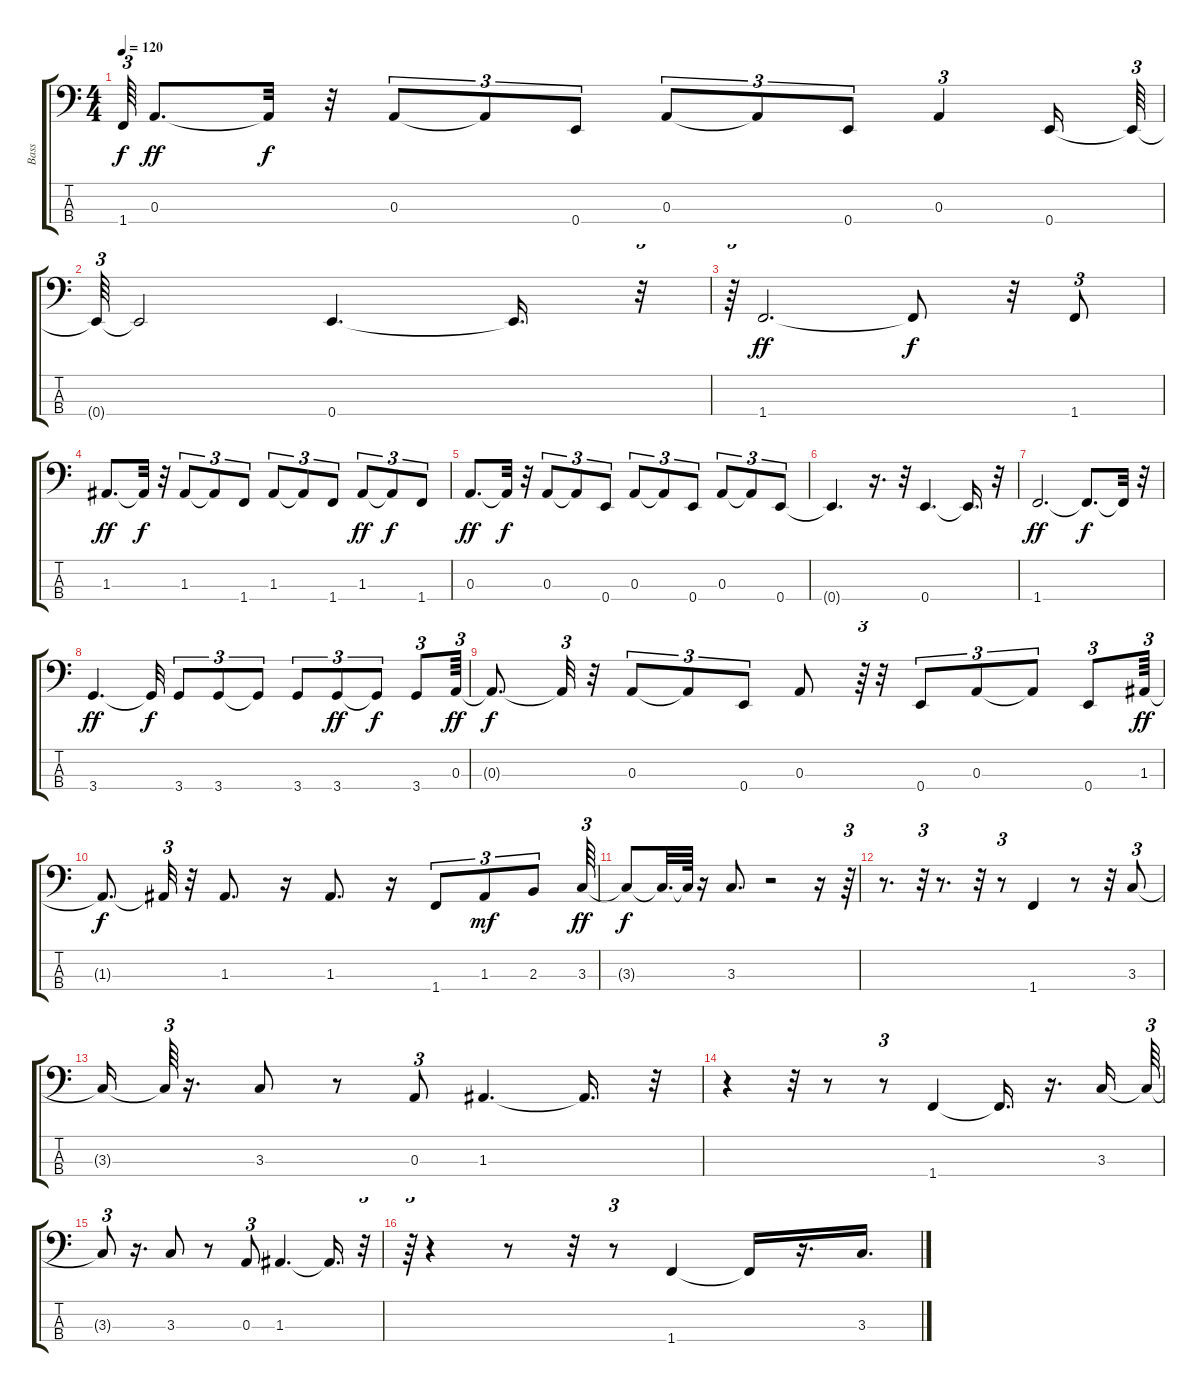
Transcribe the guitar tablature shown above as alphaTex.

\track ("Bass" "Bass") {instrument electricbassfinger}
\staff {score tabs}
\tuning (G2 D2 A1 E1) {hide}
\ts (4 4)
\tempo 120
\clef f4
\ks c
1.4{t}.64{tu (3 2) dy f} 0.3.8{d dy ff} 0.3{t}.32{dy f} r.32 0.3.8{tu (3 2)} 0.3{t}.8{tu (3 2)} 0.4.8{tu (3 2)} 0.3.8{tu (3 2)} 0.3{t}.8{tu (3 2)} 0.4.8{tu (3 2)} 0.3.4{tu (3 2)} 0.4.16 0.4{t}.64{tu (3 2)} |
0.4{t}.64{tu (3 2)} 0.4{t}.2 0.4.4{d} 0.4{t}.16{d} r.32{tu (3 2)} |
r.64{tu (3 2)} 1.4.2{d dy ff} 1.4{t}.8{dy f} r.32 1.4.8{tu (3 2)} |
1.3.8{d dy ff} 1.3{t}.32{dy f} r.32 1.3.8{tu (3 2)} 1.3{t}.8{tu (3 2)} 1.4.8{tu (3 2)} 1.3.8{tu (3 2)} 1.3{t}.8{tu (3 2)} 1.4.8{tu (3 2)} 1.3.8{tu (3 2) dy ff} 1.3{t}.8{tu (3 2) dy f} 1.4.8{tu (3 2)} |
0.3.8{d dy ff} 0.3{t}.32{dy f} r.32 0.3.8{tu (3 2)} 0.3{t}.8{tu (3 2)} 0.4.8{tu (3 2)} 0.3.8{tu (3 2)} 0.3{t}.8{tu (3 2)} 0.4.8{tu (3 2)} 0.3.8{tu (3 2)} 0.3{t}.8{tu (3 2)} 0.4.8{tu (3 2)} |
0.4{t}.4{d} r.16{d} r.32 0.4.4{d} 0.4{t}.16{d} r.32 |
1.4.2{d dy ff} 1.4{t}.8{d dy f} 1.4{t}.32 r.32 |
3.4.4{d dy ff} 3.4{t}.32{dy f} 3.4.8{tu (3 2)} 3.4.8{tu (3 2)} 3.4{t}.8{tu (3 2)} 3.4.8{tu (3 2)} 3.4.8{tu (3 2) dy ff} 3.4{t}.8{tu (3 2) dy f} 3.4.8{tu (3 2)} 0.3.64{tu (3 2) dy ff} |
0.3{t}.8{d dy f} 0.3{t}.32{tu (3 2)} r.32 0.3.8{tu (3 2)} 0.3{t}.8{tu (3 2)} 0.4.8{tu (3 2)} 0.3.8 r.64{tu (3 2)} r.32 0.4.8{tu (3 2)} 0.3.8{tu (3 2)} 0.3{t}.8{tu (3 2)} 0.4.8{tu (3 2)} 1.3.64{tu (3 2) dy ff} |
1.3{t}.8{d dy f} 1.3{t}.32{tu (3 2)} r.32 1.3.8{d} r.16 1.3.8{d} r.16 1.4.8{tu (3 2)} 1.3.8{tu (3 2) dy mf} 2.3.8{tu (3 2)} 3.3.64{tu (3 2) dy ff} |
3.3{t}.8{dy f} 3.3{t}.32{d} 3.3{t}.64 r.16 3.3.8{d} r.2 r.16 r.64{tu (3 2)} |
r.8{d} r.32{tu (3 2)} r.8{d} r.32 r.8{tu (3 2)} 1.4.4 r.8 r.32 3.3.8{tu (3 2)} |
3.3{t}.16 3.3{t}.64{tu (3 2)} r.16{d} 3.3.8 r.8 0.3.8{tu (3 2)} 1.3.4{d} 1.3{t}.16{d} r.32 |
r.4 r.32 r.8 r.8{tu (3 2)} 1.4.4 1.4{t}.16{d} r.16{d} 3.3.16 3.3{t}.64{tu (3 2)} |
3.3{t}.8{tu (3 2)} r.16{d} 3.3.8 r.8 0.3.8{tu (3 2)} 1.3.4{d} 1.3{t}.16{d} r.32{tu (3 2)} |
r.64{tu (3 2)} r.4 r.8 r.32 r.8{tu (3 2)} 1.4.4 1.4{t}.16 r.16{d} 3.3.16{d}
